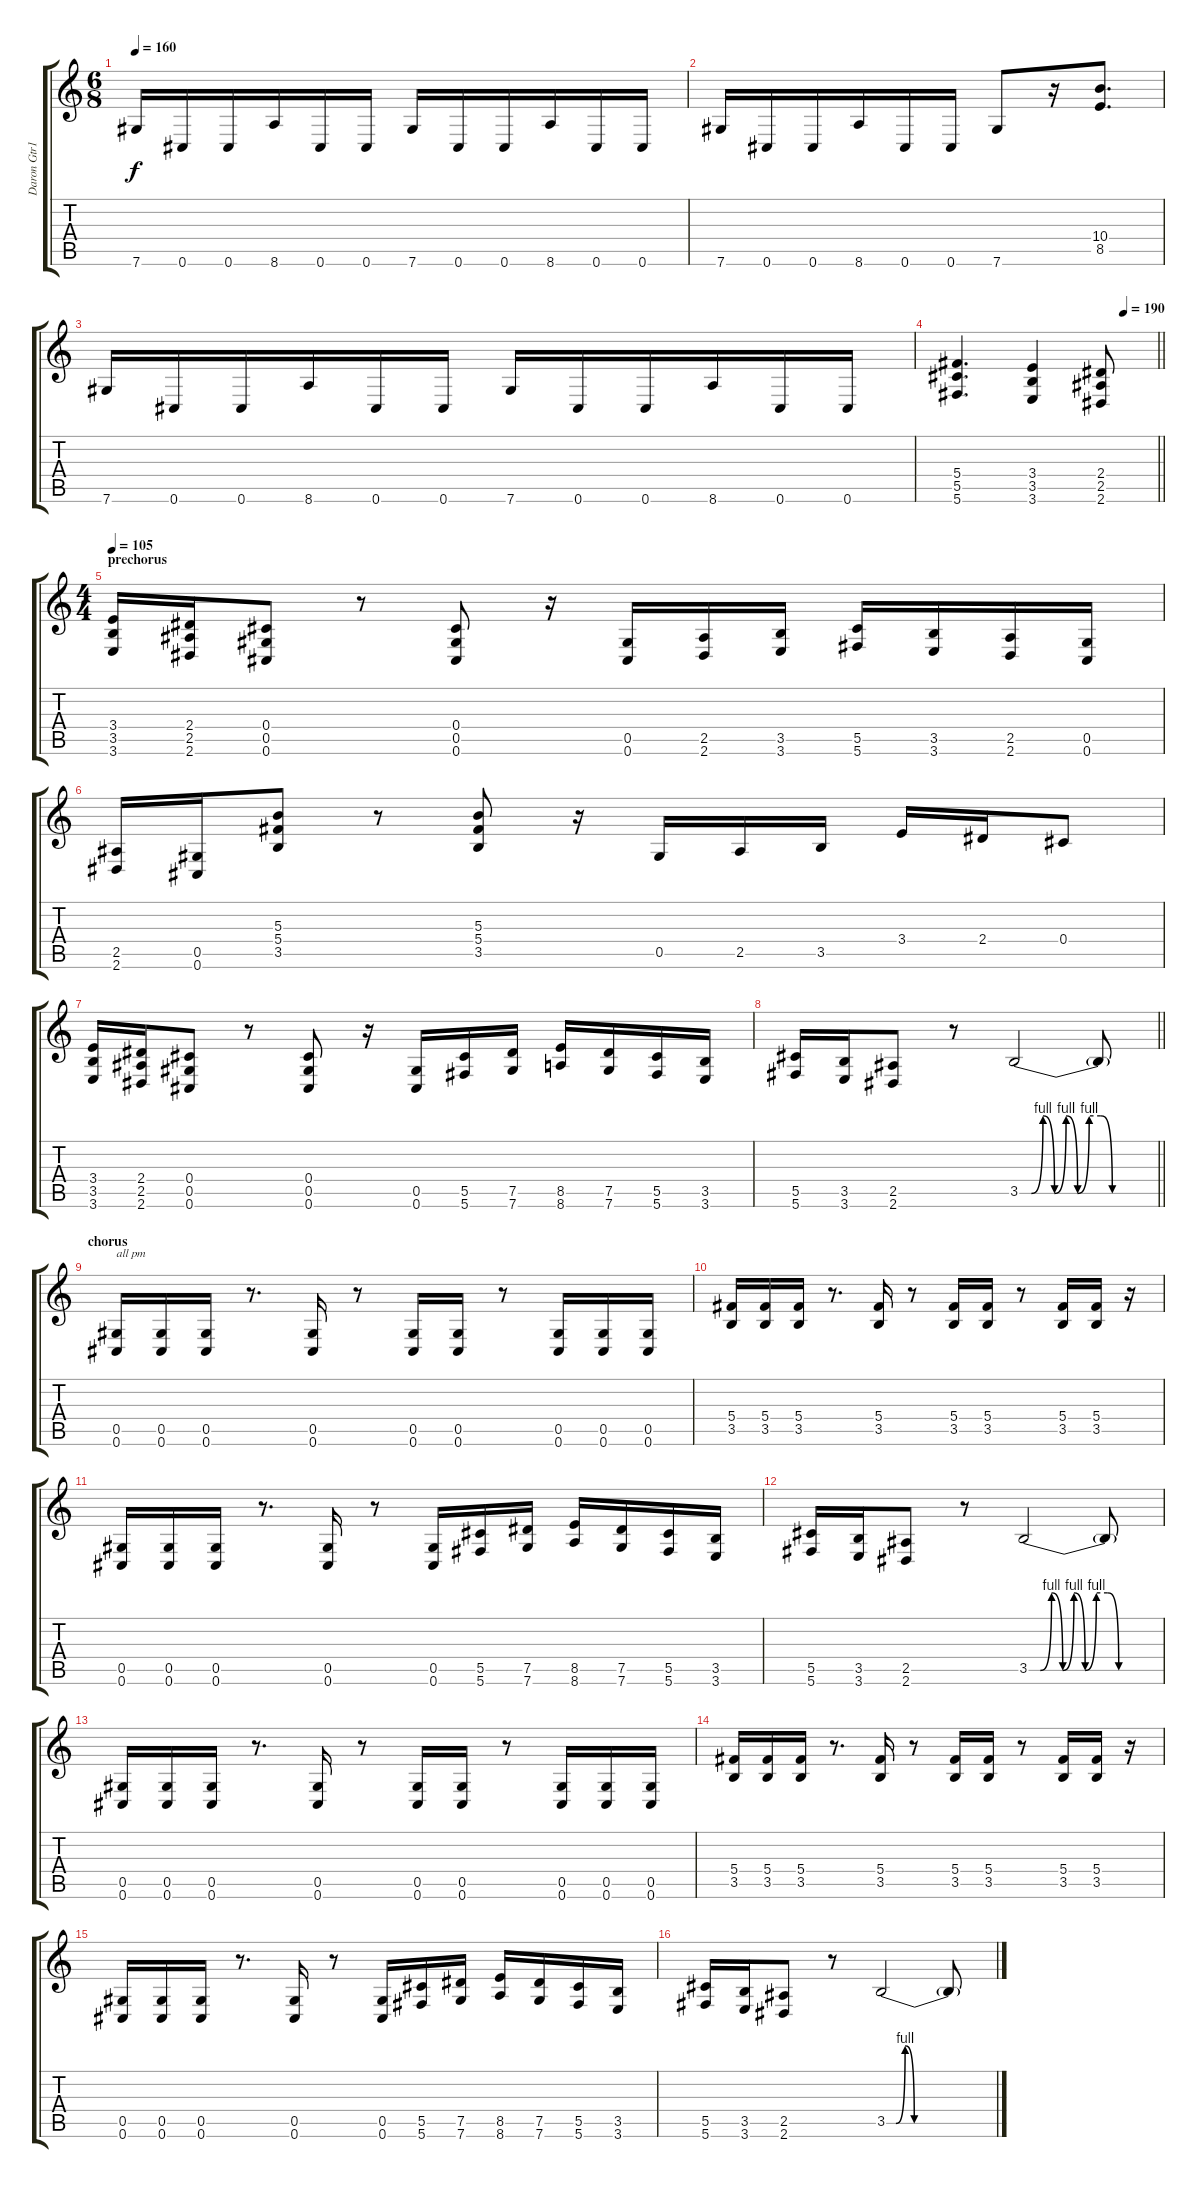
\track ("Daron Gtr1" "Daron Gtr1") {instrument distortionguitar}
\staff {score tabs}
\tuning (Eb4 Bb3 Gb3 Db3 Ab2 Db2) {hide}
\ts (6 8)
\tempo 160
\clef g2
\ks c
7.6.16{dy f} 0.6.16 0.6.16 8.6.16 0.6.16 0.6.16 7.6.16 0.6.16 0.6.16 8.6.16 0.6.16 0.6.16 |
7.6.16 0.6.16 0.6.16 8.6.16 0.6.16 0.6.16 7.6.8 r.16 (10.4 8.5).8{d} |
7.6.16 0.6.16 0.6.16 8.6.16 0.6.16 0.6.16 7.6.16 0.6.16 0.6.16 8.6.16 0.6.16 0.6.16 |
\tempo (190 0.8333333333333334)
\barLineRight lightlight
(5.4 5.5 5.6).4{d} (3.4 3.5 3.6).4 (2.4 2.5 2.6).8 |
\ts (4 4)
\section ("" "prechorus")
\tempo 105
(3.4 3.5 3.6).16 (2.4 2.5 2.6).16 (0.4 0.5 0.6).8 r.8 (0.4 0.5 0.6).8 r.16 (0.5 0.6).16 (2.5 2.6).16 (3.5 3.6).16 (5.5 5.6).16 (3.5 3.6).16 (2.5 2.6).16 (0.5 0.6).16 |
(2.5 2.6).16 (0.5 0.6).16 (5.3 5.4 3.5).8 r.8 (5.3 5.4 3.5).8 r.16 0.5.16 2.5.16 3.5.16 3.4.16 2.4.16 0.4.8 |
(3.4 3.5 3.6).16 (2.4 2.5 2.6).16 (0.4 0.5 0.6).8 r.8 (0.4 0.5 0.6).8 r.16 (0.5 0.6).16 (5.5 5.6).16 (7.5 7.6).16 (8.5 8.6).16 (7.5 7.6).16 (5.5 5.6).16 (3.5 3.6).16 |
\barLineRight lightlight
(5.5 5.6).16 (3.5 3.6).16 (2.5 2.6).8 r.8 3.5{be (custom 0 0 5 0 10 4 15 0 20 4 25 0 30 4 35 4 40 0 60 0)}.2 3.5{t}.8 |
\section ("" "chorus")
(0.5 0.6).16{txt "all pm"} (0.5 0.6).16 (0.5 0.6).16 r.8{d} (0.5 0.6).16 r.8 (0.5 0.6).16 (0.5 0.6).16 r.8 (0.5 0.6).16 (0.5 0.6).16 (0.5 0.6).16 |
(5.4 3.5).16 (5.4 3.5).16 (5.4 3.5).16 r.8{d} (5.4 3.5).16 r.8 (5.4 3.5).16 (5.4 3.5).16 r.8 (5.4 3.5).16 (5.4 3.5).16 r.16 |
(0.5 0.6).16 (0.5 0.6).16 (0.5 0.6).16 r.8{d} (0.5 0.6).16 r.8 (0.5 0.6).16 (5.5 5.6).16 (7.5 7.6).16 (8.5 8.6).16 (7.5 7.6).16 (5.5 5.6).16 (3.5 3.6).16 |
(5.5 5.6).16 (3.5 3.6).16 (2.5 2.6).8 r.8 3.5{be (custom 0 0 5 0 10 4 15 0 20 4 25 0 30 4 35 4 40 0 60 0)}.2 3.5{t}.8 |
(0.5 0.6).16 (0.5 0.6).16 (0.5 0.6).16 r.8{d} (0.5 0.6).16 r.8 (0.5 0.6).16 (0.5 0.6).16 r.8 (0.5 0.6).16 (0.5 0.6).16 (0.5 0.6).16 |
(5.4 3.5).16 (5.4 3.5).16 (5.4 3.5).16 r.8{d} (5.4 3.5).16 r.8 (5.4 3.5).16 (5.4 3.5).16 r.8 (5.4 3.5).16 (5.4 3.5).16 r.16 |
(0.5 0.6).16 (0.5 0.6).16 (0.5 0.6).16 r.8{d} (0.5 0.6).16 r.8 (0.5 0.6).16 (5.5 5.6).16 (7.5 7.6).16 (8.5 8.6).16 (7.5 7.6).16 (5.5 5.6).16 (3.5 3.6).16 |
(5.5 5.6).16 (3.5 3.6).16 (2.5 2.6).8 r.8 3.5{be (custom 0 0 5 0 10 4 15 0 60 0)}.2 3.5{t}.8
